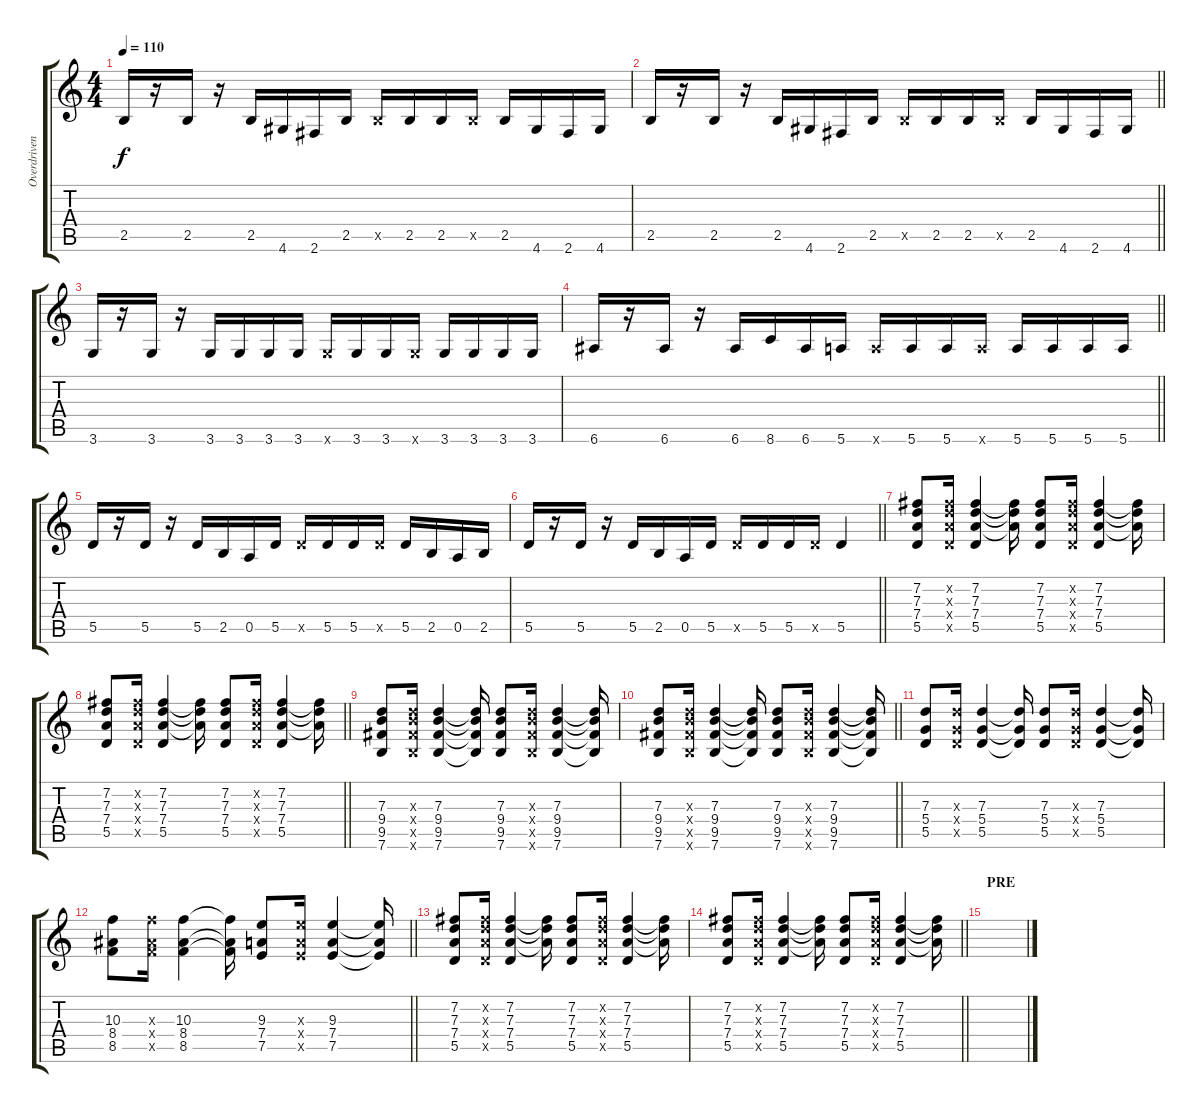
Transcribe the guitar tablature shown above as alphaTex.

\track ("Overdriven" "Overdriven") {instrument electricguitarclean}
\staff {score tabs}
\tuning (E4 B3 G3 D3 A2 E2) {hide}
\ts (4 4)
\tempo 110
\clef g2
\ks c
2.5.16{dy f} r.16 2.5.16 r.16 2.5.16 4.6.16 2.6.16 2.5.16 2.5{x}.16 2.5.16 2.5.16 2.5{x}.16 2.5.16 4.6.16 2.6.16 4.6.16 |
\barLineRight lightlight
2.5.16 r.16 2.5.16 r.16 2.5.16 4.6.16 2.6.16 2.5.16 2.5{x}.16 2.5.16 2.5.16 2.5{x}.16 2.5.16 4.6.16 2.6.16 4.6.16 |
3.6.16 r.16 3.6.16 r.16 3.6.16 3.6.16 3.6.16 3.6.16 3.6{x}.16 3.6.16 3.6.16 3.6{x}.16 3.6.16 3.6.16 3.6.16 3.6.16 |
\barLineRight lightlight
6.6.16 r.16 6.6.16 r.16 6.6.16 8.6.16 6.6.16 5.6.16 5.6{x}.16 5.6.16 5.6.16 5.6{x}.16 5.6.16 5.6.16 5.6.16 5.6.16 |
5.5.16 r.16 5.5.16 r.16 5.5.16 2.5.16 0.5.16 5.5.16 5.5{x}.16 5.5.16 5.5.16 5.5{x}.16 5.5.16 2.5.16 0.5.16 2.5.16 |
\barLineRight lightlight
5.5.16 r.16 5.5.16 r.16 5.5.16 2.5.16 0.5.16 5.5.16 5.5{x}.16 5.5.16 5.5.16 5.5{x}.16 5.5.4 |
\section ("" "")
(7.2 7.3 7.4 5.5).8{volume 9 instrument overdrivenguitar} (7.2{x} 7.3{x} 7.4{x} 5.5{x}).16 (7.2 7.3 7.4 5.5).4 (7.2{t} 7.3{t} 7.4{t}).16 (7.2 7.3 7.4 5.5).8 (7.2{x} 7.3{x} 7.4{x} 5.5{x}).16 (7.2 7.3 7.4 5.5).4 (7.2{t} 7.3{t} 7.4{t}).16 |
\barLineRight lightlight
(7.2 7.3 7.4 5.5).8{volume 9 instrument overdrivenguitar} (7.2{x} 7.3{x} 7.4{x} 5.5{x}).16 (7.2 7.3 7.4 5.5).4 (7.2{t} 7.3{t} 7.4{t}).16 (7.2 7.3 7.4 5.5).8 (7.2{x} 7.3{x} 7.4{x} 5.5{x}).16 (7.2 7.3 7.4 5.5).4 (7.2{t} 7.3{t} 7.4{t}).16 |
(7.3 9.4 9.5 7.6).8 (7.3{x} 9.4{x} 9.5{x} 7.6{x}).16 (7.3 9.4 9.5 7.6).4 (7.3{t} 9.4{t} 9.5{t} 7.6{t}).16 (7.3 9.4 9.5 7.6).8 (7.3{x} 9.4{x} 9.5{x} 7.6{x}).16 (7.3 9.4 9.5 7.6).4 (7.3{t} 9.4{t} 9.5{t} 7.6{t}).16 |
\barLineRight lightlight
(7.3 9.4 9.5 7.6).8 (7.3{x} 9.4{x} 9.5{x} 7.6{x}).16 (7.3 9.4 9.5 7.6).4 (7.3{t} 9.4{t} 9.5{t} 7.6{t}).16 (7.3 9.4 9.5 7.6).8 (7.3{x} 9.4{x} 9.5{x} 7.6{x}).16 (7.3 9.4 9.5 7.6).4 (7.3{t} 9.4{t} 9.5{t} 7.6{t}).16 |
(7.3 5.4 5.5).8 (7.3{x} 5.4{x} 5.5{x}).16 (7.3 5.4 5.5).4 (7.3{t} 5.4{t} 5.5{t}).16 (7.3 5.4 5.5).8 (7.3{x} 5.4{x} 5.5{x}).16 (7.3 5.4 5.5).4 (7.3{t} 5.4{t} 5.5{t}).16 |
\barLineRight lightlight
(10.3 8.4 8.5).8 (10.3{x} 8.4{x} 8.5{x}).16 (10.3 8.4 8.5).4 (10.3{t} 8.4{t} 8.5{t}).16 (9.3 7.4 7.5).8 (9.3{x} 7.4{x} 7.5{x}).16 (9.3 7.4 7.5).4 (9.3{t} 7.4{t} 7.5{t}).16 |
(7.2 7.3 7.4 5.5).8{volume 9 instrument overdrivenguitar} (7.2{x} 7.3{x} 7.4{x} 5.5{x}).16 (7.2 7.3 7.4 5.5).4 (7.2{t} 7.3{t} 7.4{t}).16 (7.2 7.3 7.4 5.5).8 (7.2{x} 7.3{x} 7.4{x} 5.5{x}).16 (7.2 7.3 7.4 5.5).4 (7.2{t} 7.3{t} 7.4{t}).16 |
\barLineRight lightlight
(7.2 7.3 7.4 5.5).8{volume 9 instrument overdrivenguitar} (7.2{x} 7.3{x} 7.4{x} 5.5{x}).16 (7.2 7.3 7.4 5.5).4 (7.2{t} 7.3{t} 7.4{t}).16 (7.2 7.3 7.4 5.5).8 (7.2{x} 7.3{x} 7.4{x} 5.5{x}).16 (7.2 7.3 7.4 5.5).4 (7.2{t} 7.3{t} 7.4{t}).16 |
\section ("" "PRE")
